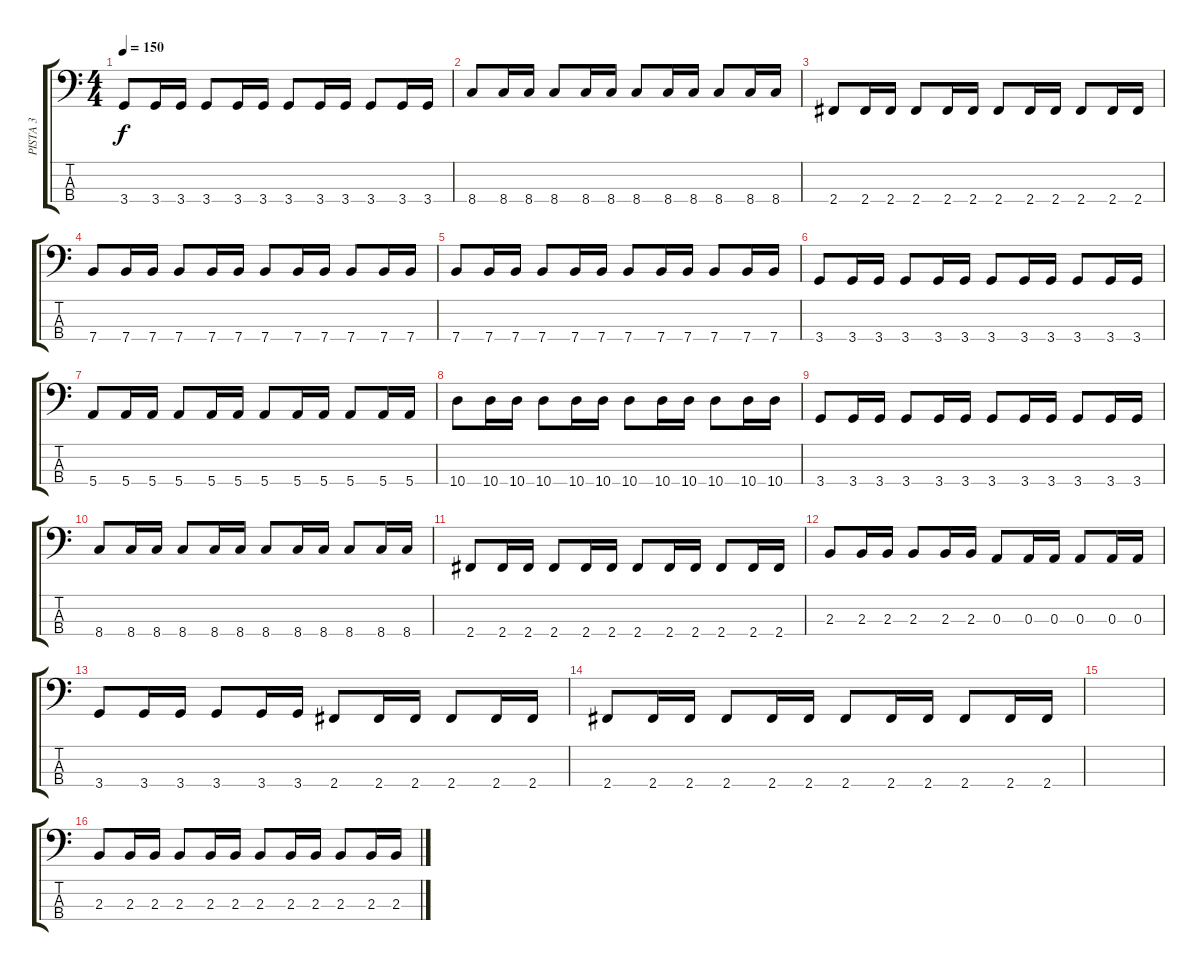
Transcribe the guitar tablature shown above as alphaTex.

\track ("PISTA 3" "PISTA 3") {instrument electricbasspick}
\staff {score tabs}
\tuning (G2 D2 A1 E1) {hide}
\ts (4 4)
\tempo 150
\clef f4
\ks c
3.4.8{dy f} 3.4.16 3.4.16 3.4.8 3.4.16 3.4.16 3.4.8 3.4.16 3.4.16 3.4.8 3.4.16 3.4.16 |
8.4.8 8.4.16 8.4.16 8.4.8 8.4.16 8.4.16 8.4.8 8.4.16 8.4.16 8.4.8 8.4.16 8.4.16 |
2.4.8 2.4.16 2.4.16 2.4.8 2.4.16 2.4.16 2.4.8 2.4.16 2.4.16 2.4.8 2.4.16 2.4.16 |
7.4.8 7.4.16 7.4.16 7.4.8 7.4.16 7.4.16 7.4.8 7.4.16 7.4.16 7.4.8 7.4.16 7.4.16 |
7.4.8 7.4.16 7.4.16 7.4.8 7.4.16 7.4.16 7.4.8 7.4.16 7.4.16 7.4.8 7.4.16 7.4.16 |
3.4.8 3.4.16 3.4.16 3.4.8 3.4.16 3.4.16 3.4.8 3.4.16 3.4.16 3.4.8 3.4.16 3.4.16 |
5.4.8 5.4.16 5.4.16 5.4.8 5.4.16 5.4.16 5.4.8 5.4.16 5.4.16 5.4.8 5.4.16 5.4.16 |
10.4.8 10.4.16 10.4.16 10.4.8 10.4.16 10.4.16 10.4.8 10.4.16 10.4.16 10.4.8 10.4.16 10.4.16 |
3.4.8 3.4.16 3.4.16 3.4.8 3.4.16 3.4.16 3.4.8 3.4.16 3.4.16 3.4.8 3.4.16 3.4.16 |
8.4.8 8.4.16 8.4.16 8.4.8 8.4.16 8.4.16 8.4.8 8.4.16 8.4.16 8.4.8 8.4.16 8.4.16 |
2.4.8 2.4.16 2.4.16 2.4.8 2.4.16 2.4.16 2.4.8 2.4.16 2.4.16 2.4.8 2.4.16 2.4.16 |
2.3.8 2.3.16 2.3.16 2.3.8 2.3.16 2.3.16 0.3.8 0.3.16 0.3.16 0.3.8 0.3.16 0.3.16 |
3.4.8 3.4.16 3.4.16 3.4.8 3.4.16 3.4.16 2.4.8 2.4.16 2.4.16 2.4.8 2.4.16 2.4.16 |
2.4.8 2.4.16 2.4.16 2.4.8 2.4.16 2.4.16 2.4.8 2.4.16 2.4.16 2.4.8 2.4.16 2.4.16 |
|
2.3.8 2.3.16 2.3.16 2.3.8 2.3.16 2.3.16 2.3.8 2.3.16 2.3.16 2.3.8 2.3.16 2.3.16
